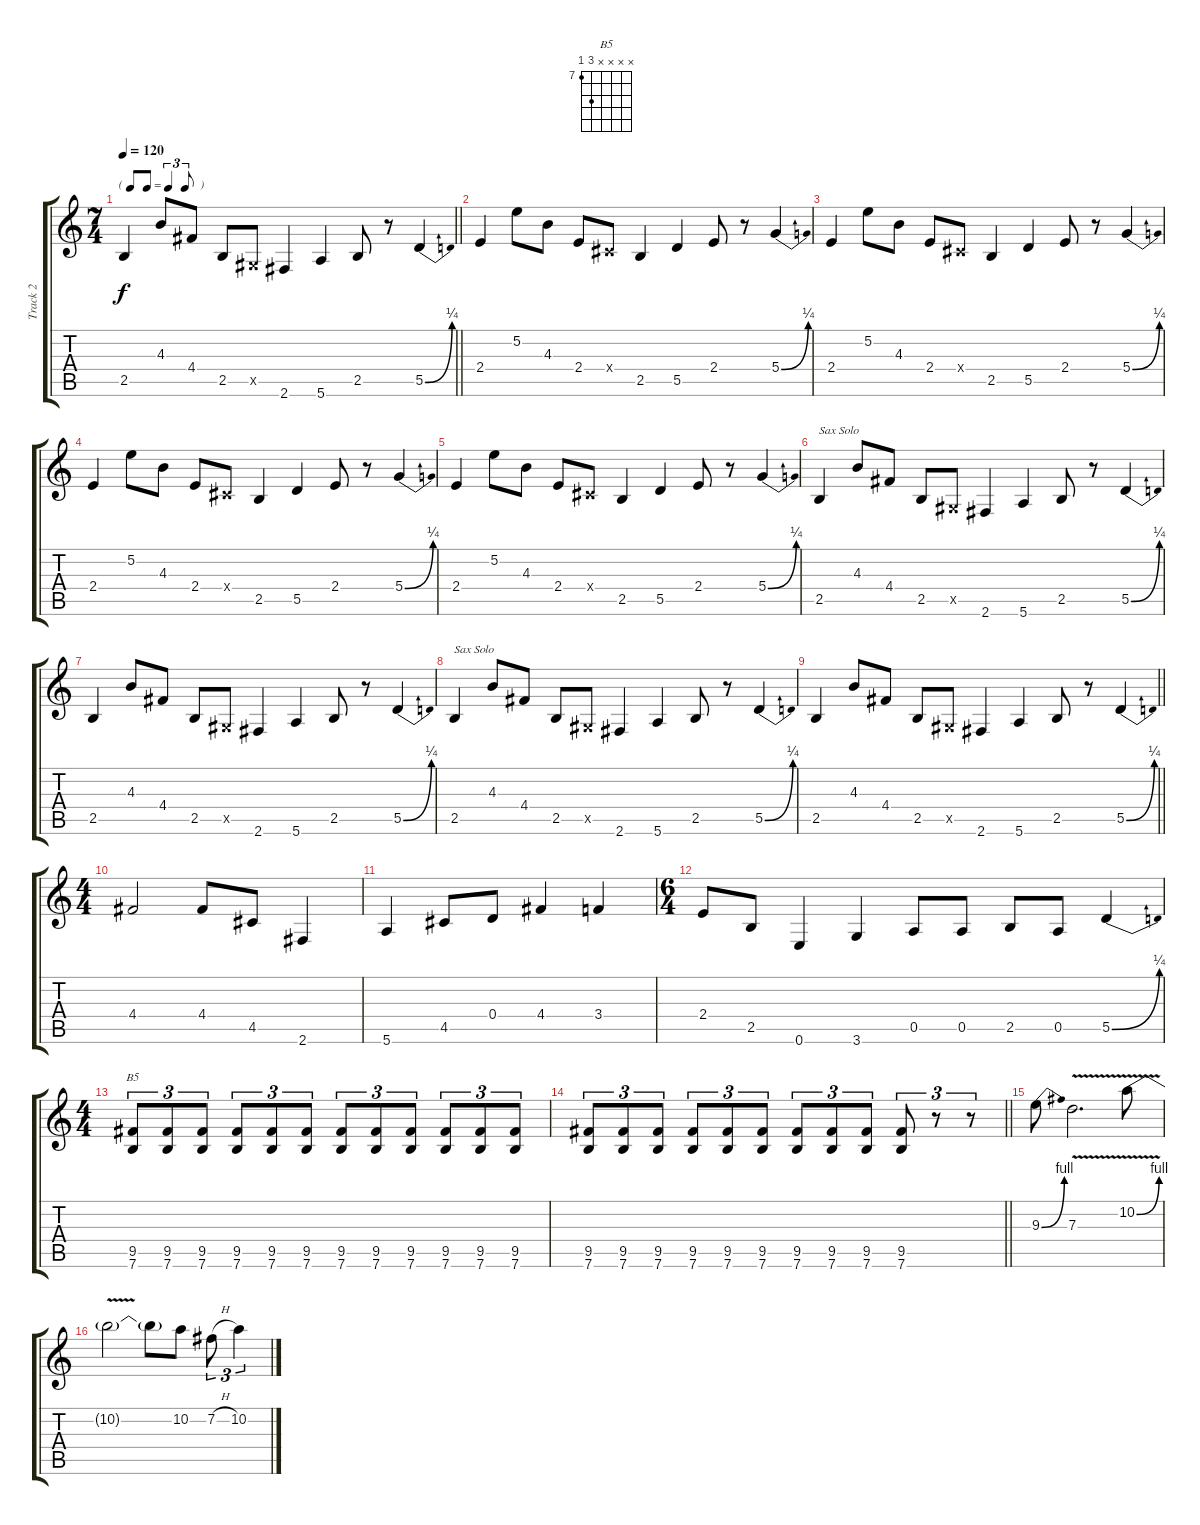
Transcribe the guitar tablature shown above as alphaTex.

\track ("Track 2" "Track 2") {instrument electricguitarjazz}
\staff {score tabs}
\tuning (E4 B3 G3 D3 A2 E2) {hide}
\chord ("B5" x x x x 9 7) {firstfret 7}
\ts (7 4)
\tf triplet8th
\tempo 120
\clef g2
\barLineRight lightlight
\ks c
2.5.4{dy f} 4.3.8 4.4.8 2.5.8 -1.5{x}.8 2.6.4 5.6.4 2.5.8 r.8 5.5{be (bend 0 0 60 1)}.4 |
2.4.4 5.2.8 4.3.8 2.4.8 -1.4{x}.8 2.5.4 5.5.4 2.4.8 r.8 5.4{be (bend 0 0 60 1)}.4 |
2.4.4 5.2.8 4.3.8 2.4.8 -1.4{x}.8 2.5.4 5.5.4 2.4.8 r.8 5.4{be (bend 0 0 60 1)}.4 |
2.4.4 5.2.8 4.3.8 2.4.8 -1.4{x}.8 2.5.4 5.5.4 2.4.8 r.8 5.4{be (bend 0 0 60 1)}.4 |
2.4.4 5.2.8 4.3.8 2.4.8 -1.4{x}.8 2.5.4 5.5.4 2.4.8 r.8 5.4{be (bend 0 0 60 1)}.4 |
2.5.4{txt "Sax Solo"} 4.3.8 4.4.8 2.5.8 -1.5{x}.8 2.6.4 5.6.4 2.5.8 r.8 5.5{be (bend 0 0 60 1)}.4 |
2.5.4 4.3.8 4.4.8 2.5.8 -1.5{x}.8 2.6.4 5.6.4 2.5.8 r.8 5.5{be (bend 0 0 60 1)}.4 |
2.5.4{txt "Sax Solo"} 4.3.8 4.4.8 2.5.8 -1.5{x}.8 2.6.4 5.6.4 2.5.8 r.8 5.5{be (bend 0 0 60 1)}.4 |
\barLineRight lightlight
2.5.4 4.3.8 4.4.8 2.5.8 -1.5{x}.8 2.6.4 5.6.4 2.5.8 r.8 5.5{be (bend 0 0 60 1)}.4 |
\ts (4 4)
4.4.2 4.4.8 4.5.8 2.6.4 |
5.6.4 4.5.8 0.4.8 4.4.4 3.4.4 |
\ts (6 4)
2.4.8 2.5.8 0.6.4 3.6.4 0.5.8 0.5.8 2.5.8 0.5.8 5.5{be (bend 0 0 60 1)}.4 |
\ts (4 4)
(9.5 7.6).8{tu (3 2) ch "B5"} (9.5 7.6).8{tu (3 2)} (9.5 7.6).8{tu (3 2)} (9.5 7.6).8{tu (3 2)} (9.5 7.6).8{tu (3 2)} (9.5 7.6).8{tu (3 2)} (9.5 7.6).8{tu (3 2)} (9.5 7.6).8{tu (3 2)} (9.5 7.6).8{tu (3 2)} (9.5 7.6).8{tu (3 2)} (9.5 7.6).8{tu (3 2)} (9.5 7.6).8{tu (3 2)} |
\barLineRight lightlight
(9.5 7.6).8{tu (3 2)} (9.5 7.6).8{tu (3 2)} (9.5 7.6).8{tu (3 2)} (9.5 7.6).8{tu (3 2)} (9.5 7.6).8{tu (3 2)} (9.5 7.6).8{tu (3 2)} (9.5 7.6).8{tu (3 2)} (9.5 7.6).8{tu (3 2)} (9.5 7.6).8{tu (3 2)} (9.5 7.6).8{tu (3 2)} r.8{tu (3 2)} r.8{tu (3 2)} |
9.3{be (bend 0 0 60 4)}.8{instrument distortionguitar} 7.3{v}.2{d} 10.2{be (bend 0 0 60 4) v}.8 |
10.2{t}.2 10.2{t}.8 10.2.8 7.2{h}.8{tu (3 2)} 10.2.4{tu (3 2)}
